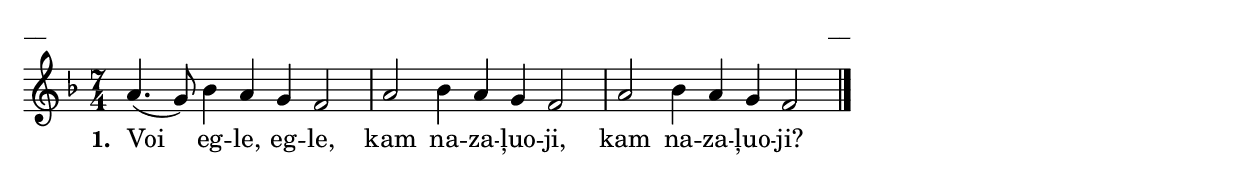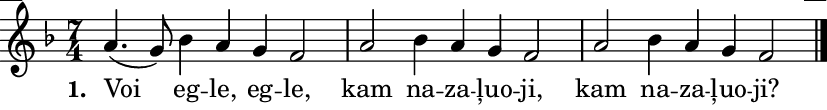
\version "2.13.18"
#(ly:set-option 'crop #t)

\paper {
line-width = 14\cm
left-margin = 0.4\cm
between-system-padding = 0.1\cm
between-system-space = 0.1\cm
}
% SBTZK, p.101
\layout {
indent = #0
ragged-last = ##f
}


voiceA = \relative c'' {
\clef "treble"
\key f \major
\time 7/4
a4. (g8) bes4 a g f2 | a bes4 a g f2 | a bes4 a g f2 \bar"|."
}

lyricA = \lyricmode {
\set stanza = "1. "
Voi eg -- le, eg -- le, kam na -- za -- ļuo -- ji, kam na -- za -- ļuo -- ji?
}

fullScore = <<
%\new ChordNames { \chordsA }
\new Staff {
<<
\new Voice = "voiceA" { \oneVoice \autoBeamOff \voiceA }
\new Lyrics \lyricsto "voiceA"  \lyricA
%\new Voice = "voiceB" { \voiceTwo \autoBeamOff \voiceB }
>>
}
>>



\score {
\fullScore
\header { piece = "__" opus = "__" }
}
\markup { \with-color #(x11-color 'white) \sans \smaller "__" }
\score {
\unfoldRepeats
\fullScore
\midi {
\context { \Staff \remove "Staff_performer" }
\context { \Voice \consists "Staff_performer" }
}
}


